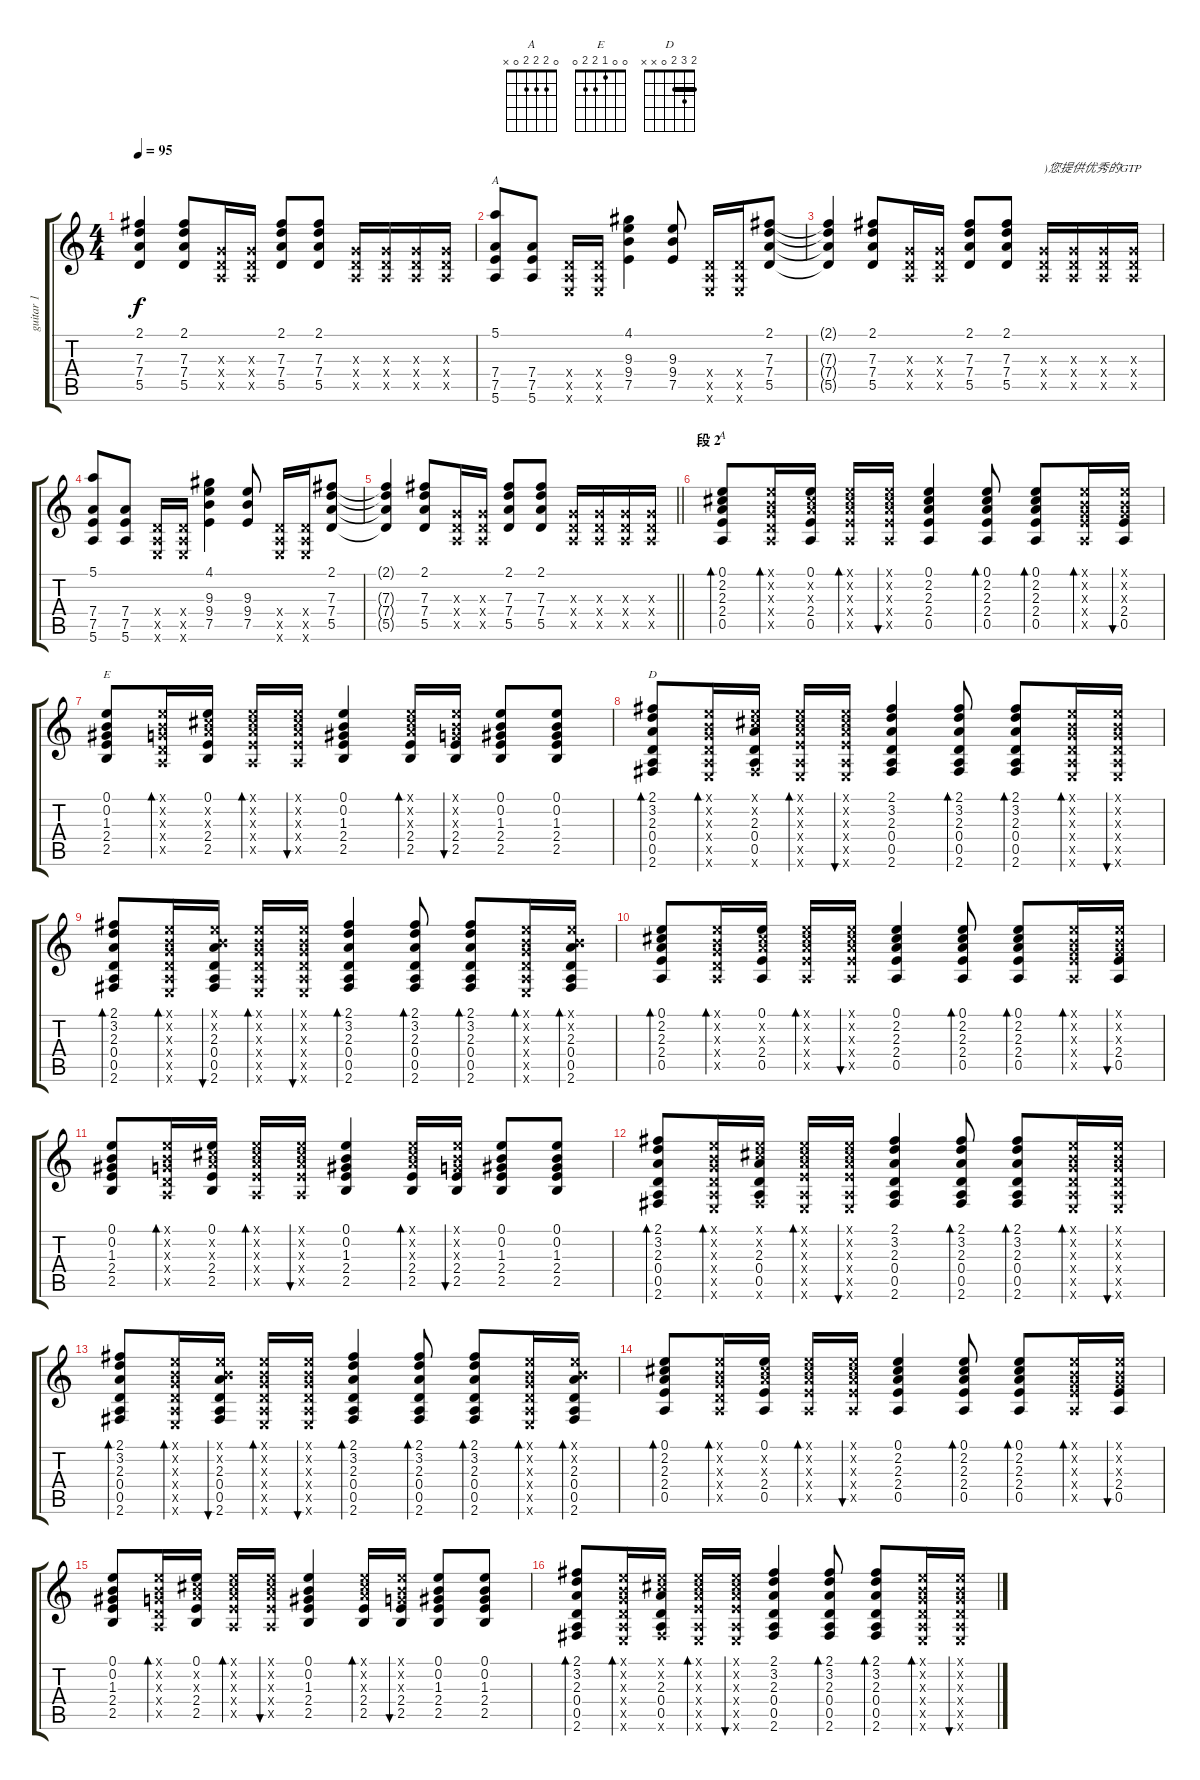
\track ("guitar 1" "guitar 1") {instrument acousticguitarnylon}
\staff {score tabs}
\tuning (E4 B3 G3 D3 A2 E2) {hide}
\chord ("A" 5 5 6 7 7 5) {firstfret 5 barre 5}
\chord ("A" 0 2 2 2 0 x)
\chord ("E" 0 0 1 2 2 0)
\chord ("D" 2 3 2 0 x x) {barre 2}
\ts (4 4)
\tempo 95
\clef g2
\ks c
(2.1{t} 7.3{t} 7.4{t} 5.5{t}).4{dy f} (2.1 7.3 7.4 5.5).8 (0.3{x} 0.4{x} 0.5{x}).16 (0.3{x} 0.4{x} 0.5{x}).16 (2.1 7.3 7.4 5.5).8 (2.1 7.3 7.4 5.5).8 (0.3{x} 0.4{x} 0.5{x}).16 (0.3{x} 0.4{x} 0.5{x}).16 (0.3{x} 0.4{x} 0.5{x}).16 (0.3{x} 0.4{x} 0.5{x}).16 |
(5.1 7.4 7.5 5.6).8{ch "A"} (7.4 7.5 5.6).8 (0.4{x} 0.5{x} 0.6{x}).16 (0.4{x} 0.5{x} 0.6{x}).16 (4.1 9.3 9.4 7.5).4 (9.3 9.4 7.5).8 (0.4{x} 0.5{x} 0.6{x}).16 (0.4{x} 0.5{x} 0.6{x}).16 (2.1 7.3 7.4 5.5).8 |
(2.1{t} 7.3{t} 7.4{t} 5.5{t}).4 (2.1 7.3 7.4 5.5).8 (0.3{x} 0.4{x} 0.5{x}).16 (0.3{x} 0.4{x} 0.5{x}).16 (2.1 7.3 7.4 5.5).8 (2.1 7.3 7.4 5.5).8 (0.3{x} 0.4{x} 0.5{x}).16{txt ")您提供优秀的GTP"} (0.3{x} 0.4{x} 0.5{x}).16 (0.3{x} 0.4{x} 0.5{x}).16 (0.3{x} 0.4{x} 0.5{x}).16 |
(5.1 7.4 7.5 5.6).8 (7.4 7.5 5.6).8 (0.4{x} 0.5{x} 0.6{x}).16 (0.4{x} 0.5{x} 0.6{x}).16 (4.1 9.3 9.4 7.5).4 (9.3 9.4 7.5).8 (0.4{x} 0.5{x} 0.6{x}).16 (0.4{x} 0.5{x} 0.6{x}).16 (2.1 7.3 7.4 5.5).8 |
\barLineRight lightlight
(2.1{t} 7.3{t} 7.4{t} 5.5{t}).4 (2.1 7.3 7.4 5.5).8 (0.3{x} 0.4{x} 0.5{x}).16 (0.3{x} 0.4{x} 0.5{x}).16 (2.1 7.3 7.4 5.5).8 (2.1 7.3 7.4 5.5).8 (0.3{x} 0.4{x} 0.5{x}).16 (0.3{x} 0.4{x} 0.5{x}).16 (0.3{x} 0.4{x} 0.5{x}).16 (0.3{x} 0.4{x} 0.5{x}).16 |
\section ("" "段 2")
(0.1 2.2 2.3 2.4 0.5).8{bd 30 ch "A"} (0.1{x} 0.2{x} 0.3{x} 0.4{x} 0.5{x}).16{bd 30} (0.1 2.2{x} 2.3{x} 2.4 0.5).16 (0.1{x} 2.2{x} 2.3{x} 2.4{x} 0.5{x}).16{bd 30} (0.1{x} 2.2{x} 2.3{x} 2.4{x} 0.5{x}).16{bu 30} (0.1 2.2 2.3 2.4 0.5).4 (0.1 2.2 2.3 2.4 0.5).8{bd 30} (0.1 2.2 2.3 2.4 0.5).8{bd 30} (0.1{x} 0.2{x} 0.3{x} 2.4{x} 0.5{x}).16{bd 30} (0.1{x} 0.2{x} 0.3{x} 2.4 0.5).16{bu 30} |
(0.1 0.2 1.3 2.4 2.5).8{ch "E"} (0.1{x} 0.2{x} 0.3{x} 0.4{x} 0.5{x}).16{bd 30} (0.1 2.2{x} 2.3{x} 2.4 2.5).16 (0.1{x} 2.2{x} 2.3{x} 2.4{x} 0.5{x}).16{bd 30} (0.1{x} 2.2{x} 2.3{x} 2.4{x} 0.5{x}).16{bu 30} (0.1 0.2 1.3 2.4 2.5).4 (0.1{x} 2.2{x} 2.3{x} 2.4 2.5).16{bd 30} (0.1{x} 0.2{x} 0.3{x} 2.4 2.5).16{bu 30} (0.1 0.2 1.3 2.4 2.5).8 (0.1 0.2 1.3 2.4 2.5).8 |
(2.1 3.2 2.3 0.4 0.5 2.6).8{bd 30 ch "D"} (0.1{x} 0.2{x} 0.3{x} 0.4{x} 0.5{x} 0.6{x}).16{bd 30} (0.1{x} 2.2{x} 2.3 0.4 0.5 2.6{x}).16 (0.1{x} 2.2{x} 2.3{x} 2.4{x} 0.5{x} 0.6{x}).16{bd 30} (0.1{x} 2.2{x} 2.3{x} 2.4{x} 0.5{x} 0.6{x}).16{bu 30} (2.1 3.2 2.3 0.4 0.5 2.6).4 (2.1 3.2 2.3 0.4 0.5 2.6).8{bd 30} (2.1 3.2 2.3 0.4 0.5 2.6).8{bd 30} (0.1{x} 0.2{x} 0.3{x} 0.4{x} 0.5{x} 0.6{x}).16{bd 30} (0.1{x} 0.2{x} 0.3{x} 0.4{x} 0.5{x} 0.6{x}).16{bu 30} |
(2.1 3.2 2.3 0.4 0.5 2.6).8{bd 30} (0.1{x} 0.2{x} 0.3{x} 0.4{x} 0.5{x} 0.6{x}).16{bd 30} (0.1{x} 0.2{x} 2.3 0.4 0.5 2.6).16{bu 30} (0.1{x} 0.2{x} 0.3{x} 0.4{x} 0.5{x} 0.6{x}).16{bd 30} (0.1{x} 0.2{x} 0.3{x} 0.4{x} 0.5{x} 0.6{x}).16{bu 30} (2.1 3.2 2.3 0.4 0.5 2.6).4{bd 30} (2.1 3.2 2.3 0.4 0.5 2.6).8{bd 30} (2.1 3.2 2.3 0.4 0.5 2.6).8{bd 30} (0.1{x} 0.2{x} 0.3{x} 0.4{x} 0.5{x} 0.6{x}).16{bd 30} (0.1{x} 0.2{x} 2.3 0.4 0.5 2.6).16{bd 30} |
(0.1 2.2 2.3 2.4 0.5).8{bd 30} (0.1{x} 0.2{x} 0.3{x} 0.4{x} 0.5{x}).16{bd 30} (0.1 2.2{x} 2.3{x} 2.4 0.5).16 (0.1{x} 2.2{x} 2.3{x} 2.4{x} 0.5{x}).16{bd 30} (0.1{x} 2.2{x} 2.3{x} 2.4{x} 0.5{x}).16{bu 30} (0.1 2.2 2.3 2.4 0.5).4 (0.1 2.2 2.3 2.4 0.5).8{bd 30} (0.1 2.2 2.3 2.4 0.5).8{bd 30} (0.1{x} 0.2{x} 0.3{x} 2.4{x} 0.5{x}).16{bd 30} (0.1{x} 0.2{x} 0.3{x} 2.4 0.5).16{bu 30} |
(0.1 0.2 1.3 2.4 2.5).8 (0.1{x} 0.2{x} 0.3{x} 0.4{x} 0.5{x}).16{bd 30} (0.1 2.2{x} 2.3{x} 2.4 2.5).16 (0.1{x} 2.2{x} 2.3{x} 2.4{x} 0.5{x}).16{bd 30} (0.1{x} 2.2{x} 2.3{x} 2.4{x} 0.5{x}).16{bu 30} (0.1 0.2 1.3 2.4 2.5).4 (0.1{x} 2.2{x} 2.3{x} 2.4 2.5).16{bd 30} (0.1{x} 0.2{x} 0.3{x} 2.4 2.5).16{bu 30} (0.1 0.2 1.3 2.4 2.5).8 (0.1 0.2 1.3 2.4 2.5).8 |
(2.1 3.2 2.3 0.4 0.5 2.6).8{bd 30} (0.1{x} 0.2{x} 0.3{x} 0.4{x} 0.5{x} 0.6{x}).16{bd 30} (0.1{x} 2.2{x} 2.3 0.4 0.5 2.6{x}).16 (0.1{x} 2.2{x} 2.3{x} 2.4{x} 0.5{x} 0.6{x}).16{bd 30} (0.1{x} 2.2{x} 2.3{x} 2.4{x} 0.5{x} 0.6{x}).16{bu 30} (2.1 3.2 2.3 0.4 0.5 2.6).4 (2.1 3.2 2.3 0.4 0.5 2.6).8{bd 30} (2.1 3.2 2.3 0.4 0.5 2.6).8{bd 30} (0.1{x} 0.2{x} 0.3{x} 0.4{x} 0.5{x} 0.6{x}).16{bd 30} (0.1{x} 0.2{x} 0.3{x} 0.4{x} 0.5{x} 0.6{x}).16{bu 30} |
(2.1 3.2 2.3 0.4 0.5 2.6).8{bd 30} (0.1{x} 0.2{x} 0.3{x} 0.4{x} 0.5{x} 0.6{x}).16{bd 30} (0.1{x} 0.2{x} 2.3 0.4 0.5 2.6).16{bu 30} (0.1{x} 0.2{x} 0.3{x} 0.4{x} 0.5{x} 0.6{x}).16{bd 30} (0.1{x} 0.2{x} 0.3{x} 0.4{x} 0.5{x} 0.6{x}).16{bu 30} (2.1 3.2 2.3 0.4 0.5 2.6).4{bd 30} (2.1 3.2 2.3 0.4 0.5 2.6).8{bd 30} (2.1 3.2 2.3 0.4 0.5 2.6).8{bd 30} (0.1{x} 0.2{x} 0.3{x} 0.4{x} 0.5{x} 0.6{x}).16{bd 30} (0.1{x} 0.2{x} 2.3 0.4 0.5 2.6).16{bd 30} |
(0.1 2.2 2.3 2.4 0.5).8{bd 30} (0.1{x} 0.2{x} 0.3{x} 0.4{x} 0.5{x}).16{bd 30} (0.1 2.2{x} 2.3{x} 2.4 0.5).16 (0.1{x} 2.2{x} 2.3{x} 2.4{x} 0.5{x}).16{bd 30} (0.1{x} 2.2{x} 2.3{x} 2.4{x} 0.5{x}).16{bu 30} (0.1 2.2 2.3 2.4 0.5).4 (0.1 2.2 2.3 2.4 0.5).8{bd 30} (0.1 2.2 2.3 2.4 0.5).8{bd 30} (0.1{x} 0.2{x} 0.3{x} 2.4{x} 0.5{x}).16{bd 30} (0.1{x} 0.2{x} 0.3{x} 2.4 0.5).16{bu 30} |
(0.1 0.2 1.3 2.4 2.5).8 (0.1{x} 0.2{x} 0.3{x} 0.4{x} 0.5{x}).16{bd 30} (0.1 2.2{x} 2.3{x} 2.4 2.5).16 (0.1{x} 2.2{x} 2.3{x} 2.4{x} 0.5{x}).16{bd 30} (0.1{x} 2.2{x} 2.3{x} 2.4{x} 0.5{x}).16{bu 30} (0.1 0.2 1.3 2.4 2.5).4 (0.1{x} 2.2{x} 2.3{x} 2.4 2.5).16{bd 30} (0.1{x} 0.2{x} 0.3{x} 2.4 2.5).16{bu 30} (0.1 0.2 1.3 2.4 2.5).8 (0.1 0.2 1.3 2.4 2.5).8 |
(2.1 3.2 2.3 0.4 0.5 2.6).8{bd 30} (0.1{x} 0.2{x} 0.3{x} 0.4{x} 0.5{x} 0.6{x}).16{bd 30} (0.1{x} 2.2{x} 2.3 0.4 0.5 2.6{x}).16 (0.1{x} 2.2{x} 2.3{x} 2.4{x} 0.5{x} 0.6{x}).16{bd 30} (0.1{x} 2.2{x} 2.3{x} 2.4{x} 0.5{x} 0.6{x}).16{bu 30} (2.1 3.2 2.3 0.4 0.5 2.6).4 (2.1 3.2 2.3 0.4 0.5 2.6).8{bd 30} (2.1 3.2 2.3 0.4 0.5 2.6).8{bd 30} (0.1{x} 0.2{x} 0.3{x} 0.4{x} 0.5{x} 0.6{x}).16{bd 30} (0.1{x} 0.2{x} 0.3{x} 0.4{x} 0.5{x} 0.6{x}).16{bu 30}
